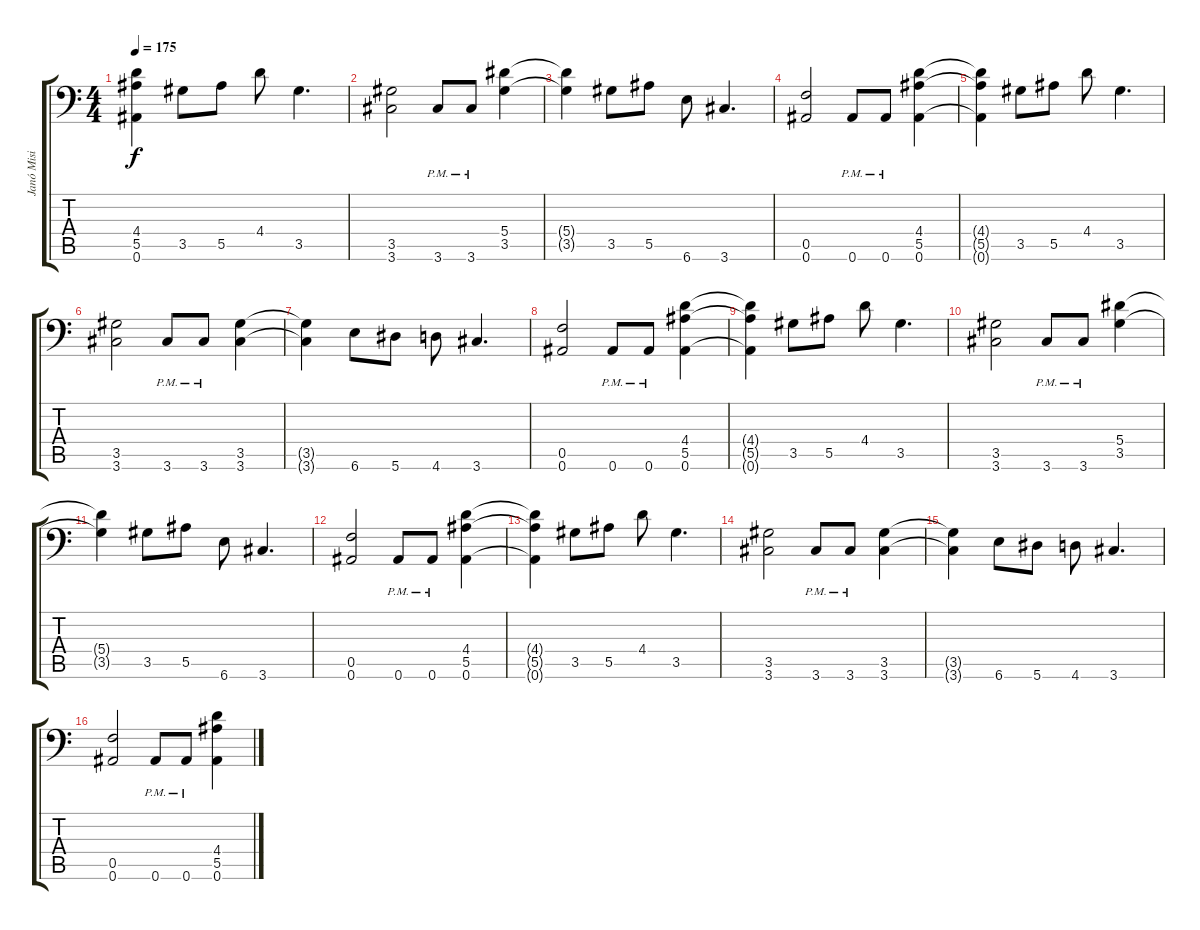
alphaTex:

\track ("Janó Misi" "Janó Misi") {instrument distortionguitar}
\staff {score tabs}
\tuning (C4 G3 Eb3 Bb2 F2 Bb1) {hide}
\ts (4 4)
\tempo 175
\clef f4
\ks c
(4.4{t} 5.5{t} 0.6{t}).4{dy f} 3.5.8 5.5.8 4.4.8 3.5.4{d} |
(3.5 3.6).2 3.6{pm}.8 3.6{pm}.8 (5.4 3.5).4 |
(5.4{t} 3.5{t}).4 3.5.8 5.5.8 6.6.8 3.6.4{d} |
(0.5 0.6).2 0.6{pm}.8 0.6{pm}.8 (4.4 5.5 0.6).4 |
(4.4{t} 5.5{t} 0.6{t}).4 3.5.8 5.5.8 4.4.8 3.5.4{d} |
(3.5 3.6).2 3.6{pm}.8 3.6{pm}.8 (3.5 3.6).4 |
(3.5{t} 3.6{t}).4 6.6.8 5.6.8 4.6.8 3.6.4{d} |
(0.5 0.6).2 0.6{pm}.8 0.6{pm}.8 (4.4 5.5 0.6).4 |
(4.4{t} 5.5{t} 0.6{t}).4 3.5.8 5.5.8 4.4.8 3.5.4{d} |
(3.5 3.6).2 3.6{pm}.8 3.6{pm}.8 (5.4 3.5).4 |
(5.4{t} 3.5{t}).4 3.5.8 5.5.8 6.6.8 3.6.4{d} |
(0.5 0.6).2 0.6{pm}.8 0.6{pm}.8 (4.4 5.5 0.6).4 |
(4.4{t} 5.5{t} 0.6{t}).4 3.5.8 5.5.8 4.4.8 3.5.4{d} |
(3.5 3.6).2 3.6{pm}.8 3.6{pm}.8 (3.5 3.6).4 |
(3.5{t} 3.6{t}).4 6.6.8 5.6.8 4.6.8 3.6.4{d} |
(0.5 0.6).2 0.6{pm}.8 0.6{pm}.8 (4.4 5.5 0.6).4
